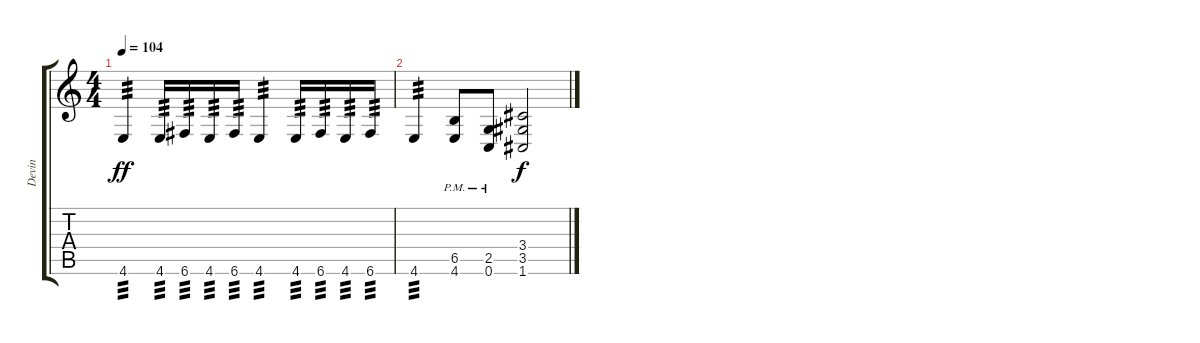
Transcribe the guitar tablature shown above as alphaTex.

\track ("Devin" "Devin") {instrument distortionguitar}
\staff {score tabs}
\tuning (C4 G3 Eb3 Bb2 F2 C2) {hide}
\ts (4 4)
\tempo 104
\clef g2
\ks c
4.6.4{tp 3 dy ff} 4.6.16{tp 3} 6.6.16{tp 3} 4.6.16{tp 3} 6.6.16{tp 3} 4.6.4{tp 3} 4.6.16{tp 3} 6.6.16{tp 3} 4.6.16{tp 3} 6.6.16{tp 3} |
4.6.4{tp 3} (6.5{pm} 4.6).8 (2.5{pm} 0.6{pm}).8 (3.4 3.5 1.6).2{dy f}
